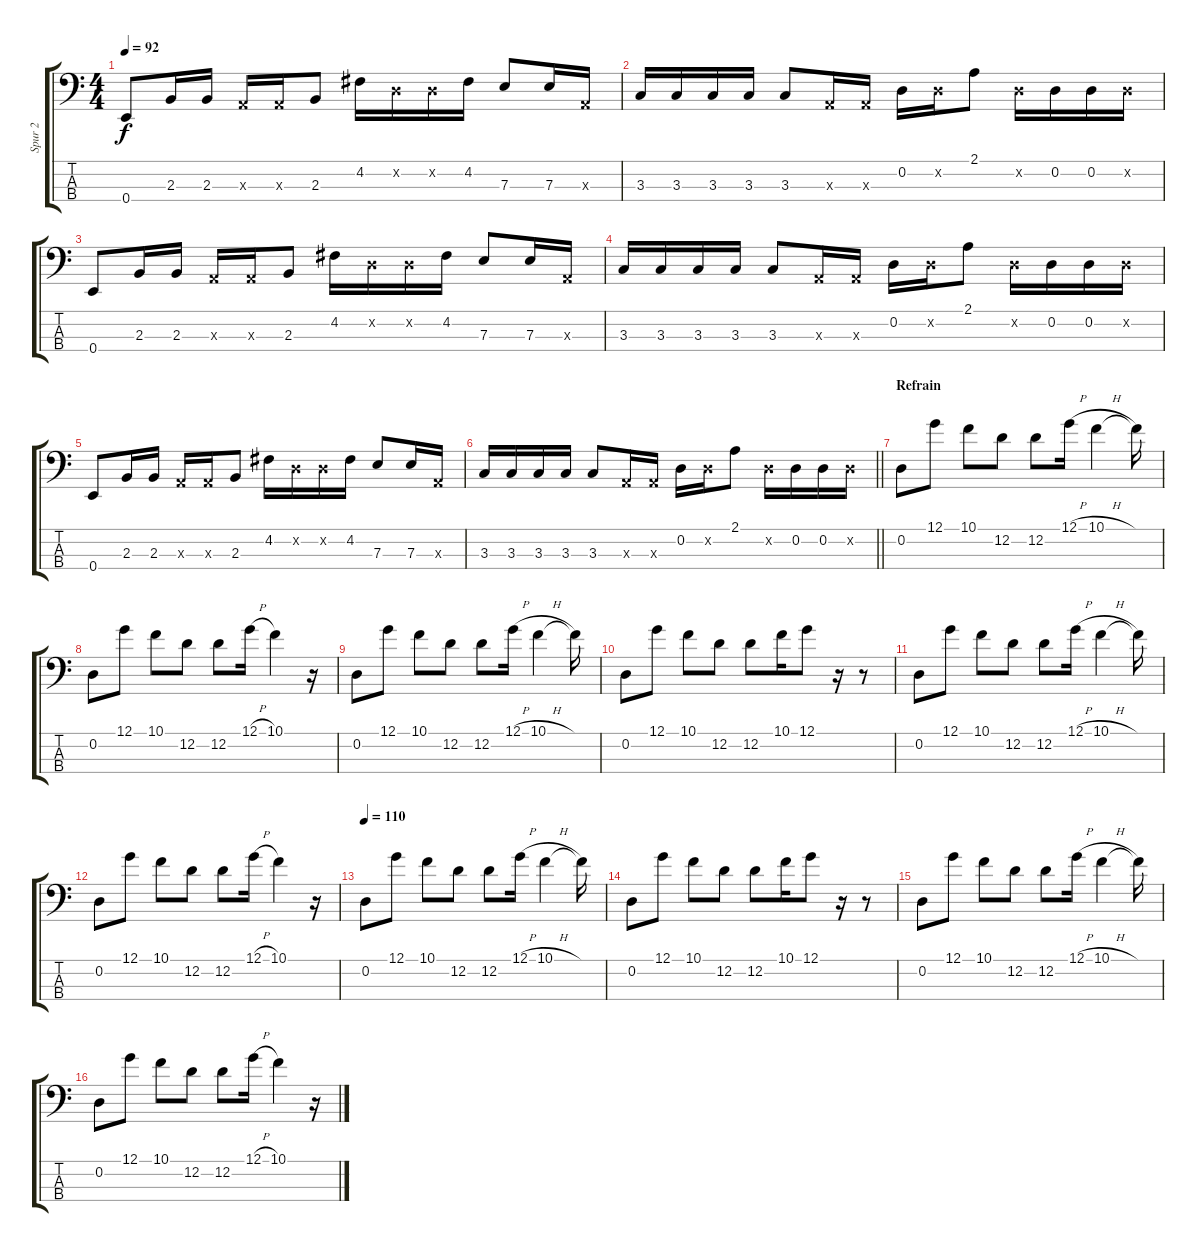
\track ("Spur 2" "Spur 2") {mute instrument slapbass1}
\staff {score tabs}
\tuning (G2 D2 A1 E1) {hide}
\ts (4 4)
\tempo 92
\clef f4
\ks c
0.4.8{dy f} 2.3.16 2.3.16 0.3{x}.16 0.3{x}.16 2.3.8 4.2.16 0.2{x}.16 0.2{x}.16 4.2.16 7.3.8 7.3.16 0.3{x}.16 |
3.3.16 3.3.16 3.3.16 3.3.16 3.3.8 0.3{x}.16 0.3{x}.16 0.2.16 0.2{x}.16 2.1.8 0.2{x}.16 0.2.16 0.2.16 0.2{x}.16 |
0.4.8 2.3.16 2.3.16 0.3{x}.16 0.3{x}.16 2.3.8 4.2.16 0.2{x}.16 0.2{x}.16 4.2.16 7.3.8 7.3.16 0.3{x}.16 |
3.3.16 3.3.16 3.3.16 3.3.16 3.3.8 0.3{x}.16 0.3{x}.16 0.2.16 0.2{x}.16 2.1.8 0.2{x}.16 0.2.16 0.2.16 0.2{x}.16 |
0.4.8 2.3.16 2.3.16 0.3{x}.16 0.3{x}.16 2.3.8 4.2.16 0.2{x}.16 0.2{x}.16 4.2.16 7.3.8 7.3.16 0.3{x}.16 |
\barLineRight lightlight
3.3.16 3.3.16 3.3.16 3.3.16 3.3.8 0.3{x}.16 0.3{x}.16 0.2.16 0.2{x}.16 2.1.8 0.2{x}.16 0.2.16 0.2.16 0.2{x}.16 |
\section ("" "Refrain")
0.2.8 12.1.8 10.1.8 12.2.8 12.2.8 12.1{h}.16 10.1{h}.4 10.1{t}.16 |
0.2.8 12.1.8 10.1.8 12.2.8 12.2.8 12.1{h}.16 10.1.4 r.16 |
0.2.8 12.1.8 10.1.8 12.2.8 12.2.8 12.1{h}.16 10.1{h}.4 10.1{t}.16 |
0.2.8 12.1.8 10.1.8 12.2.8 12.2.8 10.1.16 12.1.8 r.16 r.8 |
0.2.8 12.1.8 10.1.8 12.2.8 12.2.8 12.1{h}.16 10.1{h}.4 10.1{t}.16 |
0.2.8 12.1.8 10.1.8 12.2.8 12.2.8 12.1{h}.16 10.1.4 r.16 |
\tempo 110
0.2.8 12.1.8 10.1.8 12.2.8 12.2.8 12.1{h}.16 10.1{h}.4 10.1{t}.16 |
0.2.8 12.1.8 10.1.8 12.2.8 12.2.8 10.1.16 12.1.8 r.16 r.8 |
0.2.8 12.1.8 10.1.8 12.2.8 12.2.8 12.1{h}.16 10.1{h}.4 10.1{t}.16 |
0.2.8 12.1.8 10.1.8 12.2.8 12.2.8 12.1{h}.16 10.1.4 r.16
